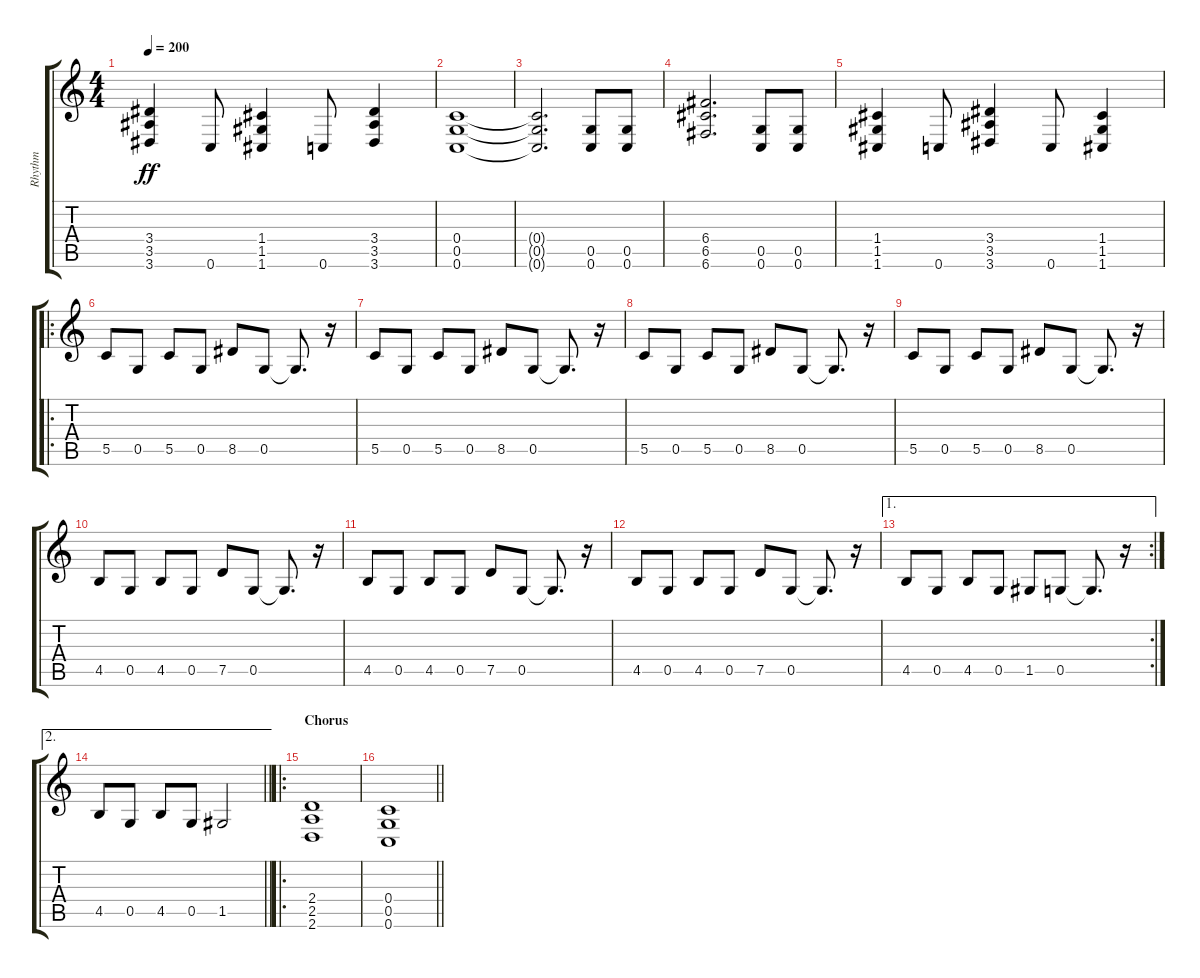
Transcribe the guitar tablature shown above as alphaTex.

\track ("Rhythm" "Rhythm") {instrument distortionguitar}
\staff {score tabs}
\tuning (D4 A3 F3 C3 G2 C2) {hide}
\ts (4 4)
\tempo 200
\clef g2
\ks c
(3.4 3.5 3.6).4{dy ff} 0.6.8 (1.4 1.5 1.6).4 0.6.8 (3.4 3.5 3.6).4 |
(0.4 0.5 0.6).1 |
(0.4{t} 0.5{t} 0.6{t}).2{d} (0.5 0.6).8 (0.5 0.6).8 |
(6.4 6.5 6.6).2{d} (0.5 0.6).8 (0.5 0.6).8 |
(1.4 1.5 1.6).4 0.6.8 (3.4 3.5 3.6).4 0.6.8 (1.4 1.5 1.6).4 |
\ro
5.5.8 0.5.8 5.5.8 0.5.8 8.5.8 0.5.8 0.5{t}.8{d} r.16 |
5.5.8 0.5.8 5.5.8 0.5.8 8.5.8 0.5.8 0.5{t}.8{d} r.16 |
5.5.8 0.5.8 5.5.8 0.5.8 8.5.8 0.5.8 0.5{t}.8{d} r.16 |
5.5.8 0.5.8 5.5.8 0.5.8 8.5.8 0.5.8 0.5{t}.8{d} r.16 |
4.5.8 0.5.8 4.5.8 0.5.8 7.5.8 0.5.8 0.5{t}.8{d} r.16 |
4.5.8 0.5.8 4.5.8 0.5.8 7.5.8 0.5.8 0.5{t}.8{d} r.16 |
4.5.8 0.5.8 4.5.8 0.5.8 7.5.8 0.5.8 0.5{t}.8{d} r.16 |
\ae 1
\rc 2
4.5.8 0.5.8 4.5.8 0.5.8 1.5.8 0.5.8 0.5{t}.8{d} r.16 |
\ae 2
\barLineRight lightlight
4.5.8 0.5.8 4.5.8 0.5.8 1.5.2 |
\ro
\section ("" "Chorus")
(2.4 2.5 2.6).1 |
\barLineRight lightlight
(0.4 0.5 0.6).1
